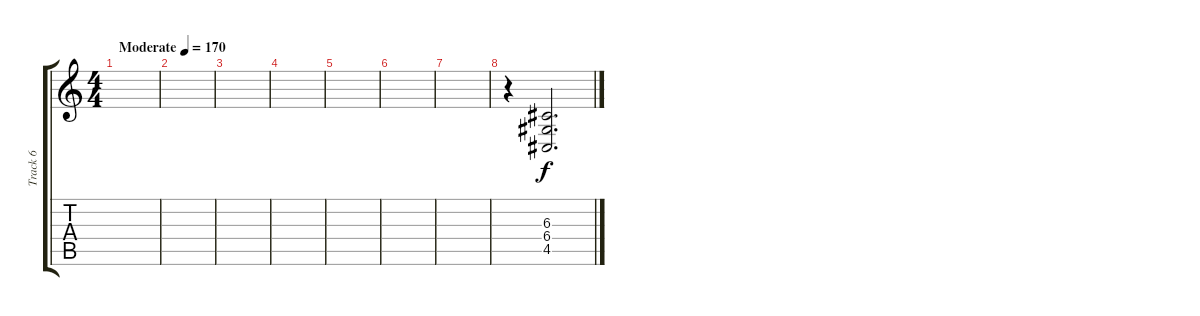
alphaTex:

\track ("Track 6" "Track 6") {instrument reversecymbal}
\staff {score tabs}
\tuning (E4 B3 G3 D3 A2 E2) {hide}
\ts (4 4)
\tempo (170 "Moderate")
\clef g2
\ks c
|
|
|
|
|
|
|
r.4 (6.3 6.4 4.5).2{d}
